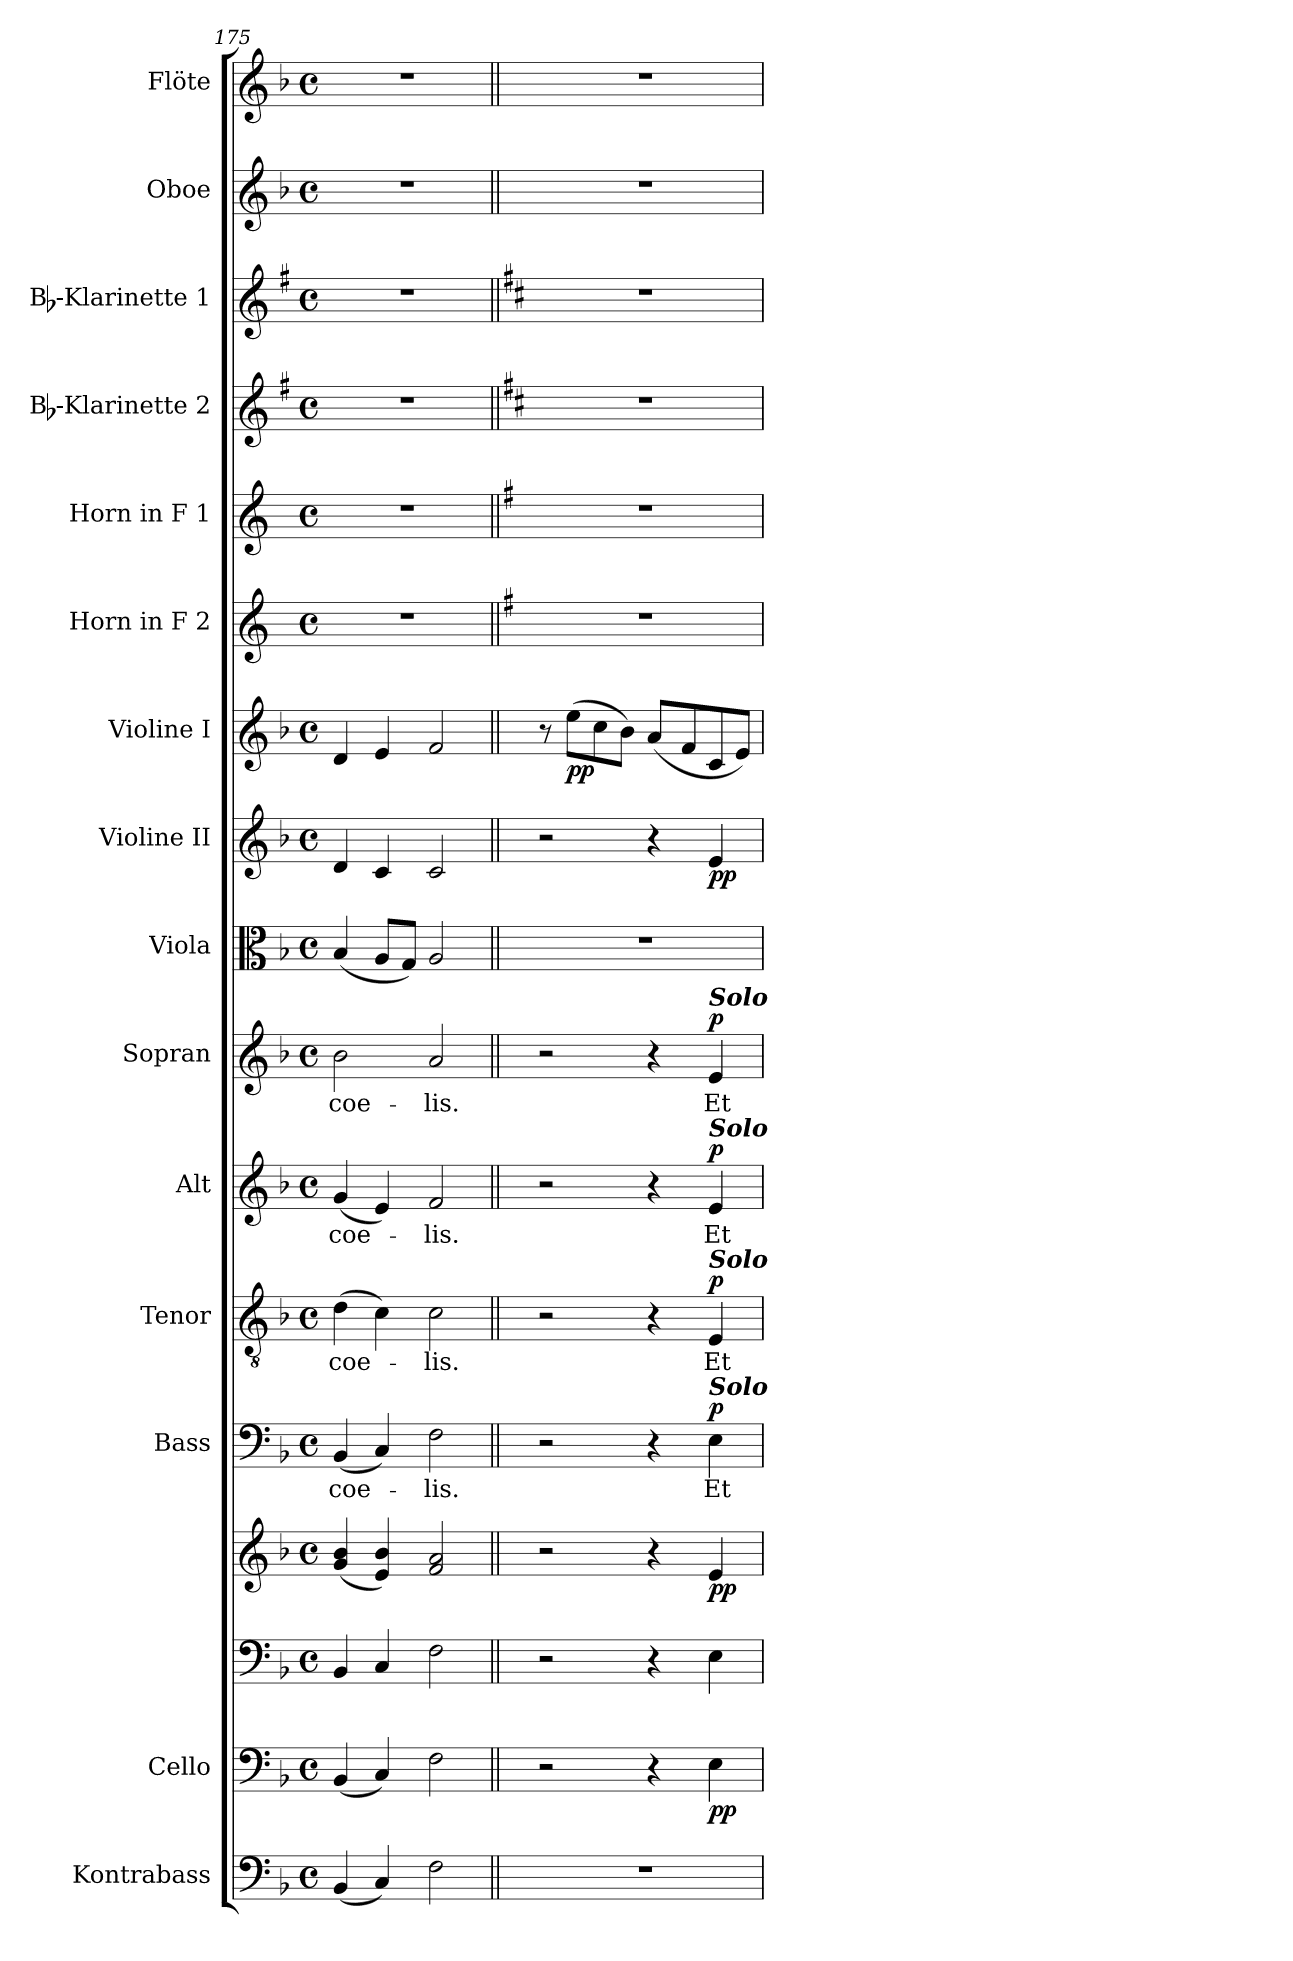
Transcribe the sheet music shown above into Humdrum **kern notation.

**kern	**kern	**dynam	**kern	**kern	**dynam	**kern	**text	**dynam	**kern	**text	**dynam	**kern	**text	**dynam	**kern	**text	**dynam	**kern	**kern	**dynam	**kern	**dynam	**kern	**kern	**kern	**kern	**kern	**kern
*part16	*part15	*part15	*part14	*part14	*part14	*part13	*part13	*part13	*part12	*part12	*part12	*part11	*part11	*part11	*part10	*part10	*part10	*part9	*part8	*part8	*part7	*part7	*part6	*part5	*part4	*part3	*part2	*part1
*staff17	*staff16	*staff16	*staff15	*staff14	*staff14/15	*staff13	*staff13	*staff13	*staff12	*staff12	*staff12	*staff11	*staff11	*staff11	*staff10	*staff10	*staff10	*staff9	*staff8	*staff8	*staff7	*staff7	*staff6	*staff5	*staff4	*staff3	*staff2	*staff1
*I"Kontrabass	*I"Cello	*	*	*	*	*I"Bass	*	*	*I"Tenor	*	*	*I"Alt	*	*	*I"Sopran	*	*	*I"Viola	*I"Violine II	*	*I"Violine I	*	*I"Horn in F 2	*I"Horn in F 1	*I"Bb-Klarinette 2	*I"Bb-Klarinette 1	*I"Oboe	*I"Flöte
*I'Kb.	*	*	*	*	*	*I'B.	*	*	*I'T.	*	*	*I'A.	*	*	*I'S.	*	*	*I'Vla.	*I'Vl. II	*	*I'Vl. I	*	*	*	*I'Bb Kl. 2	*I'Bb Kl. 1	*I'Ob.	*I'Fl.
*clefF4	*clefF4	*	*clefF4	*clefG2	*	*clefF4	*	*	*clefGv2	*	*	*clefG2	*	*	*clefG2	*	*	*clefC3	*clefG2	*	*clefG2	*	*clefG2	*clefG2	*clefG2	*clefG2	*clefG2	*clefG2
*ITrd7c12	*	*	*	*	*	*	*	*	*	*	*	*	*	*	*	*	*	*	*	*	*	*	*ITrd4c7	*ITrd4c7	*ITrd1c2	*ITrd1c2	*	*
*k[b-]	*k[b-]	*	*k[b-]	*k[b-]	*	*k[b-]	*	*	*k[b-]	*	*	*k[b-]	*	*	*k[b-]	*	*	*k[b-]	*k[b-]	*	*k[b-]	*	*k[b-]	*k[b-]	*k[b-]	*k[b-]	*k[b-]	*k[b-]
*F:	*F:	*	*F:	*F:	*	*F:	*	*	*F:	*	*	*F:	*	*	*F:	*	*	*F:	*F:	*	*F:	*	*F:	*F:	*F:	*F:	*F:	*F:
*M4/4	*M4/4	*	*M4/4	*M4/4	*	*M4/4	*	*	*M4/4	*	*	*M4/4	*	*	*M4/4	*	*	*M4/4	*M4/4	*	*M4/4	*	*M4/4	*M4/4	*M4/4	*M4/4	*M4/4	*M4/4
*met(c)	*met(c)	*	*met(c)	*met(c)	*	*met(c)	*	*	*met(c)	*	*	*met(c)	*	*	*met(c)	*	*	*met(c)	*met(c)	*	*met(c)	*	*met(c)	*met(c)	*met(c)	*met(c)	*met(c)	*met(c)
=175	=175	=175	=175	=175	=175	=175	=175	=175	=175	=175	=175	=175	=175	=175	=175	=175	=175	=175	=175	=175	=175	=175	=175	=175	=175	=175	=175	=175
!	!	!	!	!	!	!	!LO:LY:b	!	!	!LO:LY:b	!	!	!LO:LY:b	!	!	!LO:LY:b	!	!	!	!	!	!	!	!	!	!	!	!
(<4BBB-/	(<4BB-/	.	4BB-/	(<4g/ 4b-/	.	(<4BB-/	coe-	.	(>4d\	coe-	.	(<4g/	coe-	.	2b-\	coe-	.	(<4B-/	4d/	.	4d/	.	1r	1r	1r	1r	1r	1r
4CC/)	4C/)	.	4C/	4e/ 4b-/)	.	4C/)	.	.	4c\)	.	.	4e/)	.	.	.	.	.	8A/L	4c/	.	4e/	.	.	.	.	.	.	.
.	.	.	.	.	.	.	.	.	.	.	.	.	.	.	.	.	.	8G/J)	.	.	.	.	.	.	.	.	.	.
!	!	!	!	!	!	!	!LO:LY:b	!	!	!LO:LY:b	!	!	!LO:LY:b	!	!	!LO:LY:b	!	!	!	!	!	!	!	!	!	!	!	!
2FF\	2F\	.	2F\	2f/ 2a/	.	2F\	-lis.	.	2c\	-lis.	.	2f/	-lis.	.	2a/	-lis.	.	2A/	2c/	.	2f/	.	.	.	.	.	.	.
=176||	=176||	=176||	=176||	=176||	=176||	=176||	=176||	=176||	=176||	=176||	=176||	=176||	=176||	=176||	=176||	=176||	=176||	=176||	=176||	=176||	=176||	=176||	=176||	=176||	=176||	=176||	=176||	=176||
*k[]	*k[]	*	*k[]	*k[]	*	*k[]	*	*	*k[]	*	*	*k[]	*	*	*k[]	*	*	*k[]	*k[]	*	*k[]	*	*k[]	*k[]	*k[]	*k[]	*k[]	*k[]
*C:	*C:	*	*C:	*C:	*	*C:	*	*	*C:	*	*	*C:	*	*	*C:	*	*	*C:	*C:	*	*C:	*	*C:	*C:	*C:	*C:	*C:	*C:
!	!	!	!	!	!	!	!	!	!	!	!	!	!	!	!	!	!	!	!	!	!	!	!	!	!	!	!	!LO:TX:a:Bi:t=Molto adagio
*	*	*	*	*	*	*	*	*	*	*	*	*	*	*	*	*	*	*	*	*	*	*	*	*	*	*	*	*^
1r	2r	.	2r	2r	.	2r	.	.	2r	.	.	2r	.	.	2r	.	.	1r	2r	.	8r	.	1r	1r	1r	1r	1r	1r	2ryy
!	!	!	!	!	!	!	!	!	!	!	!	!	!	!	!	!	!	!	!	!	!	!LO:DY:b	!	!	!	!	!	!	!
.	.	.	.	.	.	.	.	.	.	.	.	.	.	.	.	.	.	.	.	.	(>8ee\L	pp	.	.	.	.	.	.	.
.	.	.	.	.	.	.	.	.	.	.	.	.	.	.	.	.	.	.	.	.	8cc\	.	.	.	.	.	.	.	.
.	.	.	.	.	.	.	.	.	.	.	.	.	.	.	.	.	.	.	.	.	8b\J)	.	.	.	.	.	.	.	.
.	4r	.	4r	4r	.	4r	.	.	4r	.	.	4r	.	.	4r	.	.	.	4r	.	(<8a/L	.	.	.	.	.	.	.	32ryy
*	*	*	*	*	*	*	*	*	*	*	*	*	*	*	*	*	*	*	*	*	*	*	*	*	*	*	*	*MM56	*
.	.	.	.	.	.	.	.	.	.	.	.	.	.	.	.	.	.	.	.	.	.	.	.	.	.	.	.	.	4...ryy
.	.	.	.	.	.	.	.	.	.	.	.	.	.	.	.	.	.	.	.	.	8f/	.	.	.	.	.	.	.	.
!	!	!	!	!	!	!	!	!	!	!	!	!	!	!	!LO:TX:a:Bi:t=Solo	!	!	!	!	!	!	!	!	!	!	!	!	!	!
!	!	!	!	!	!	!	!	!	!	!	!	!LO:TX:a:Bi:t=Solo	!	!	!	!	!	!	!	!	!	!	!	!	!	!	!	!	!
!	!	!	!	!	!	!	!	!	!LO:TX:a:Bi:t=Solo	!	!	!	!	!	!	!	!	!	!	!	!	!	!	!	!	!	!	!	!
!	!	!	!	!	!	!LO:TX:a:Bi:t=Solo	!	!	!	!	!	!	!	!	!	!	!	!	!	!	!	!	!	!	!	!	!	!	!
!	!	!LO:DY:b	!	!	!LO:DY:b	!	!LO:LY:b	!LO:DY:a	!	!LO:LY:b	!LO:DY:a	!	!LO:LY:b	!LO:DY:a	!	!LO:LY:b	!LO:DY:a	!	!	!LO:DY:b	!	!	!	!	!	!	!	!	!
.	4E\	pp	4E\	4e/	pp	4E\	Et	p	4E/	Et	p	4e/	Et	p	4e/	Et	p	.	4e/	pp	8c/	.	.	.	.	.	.	.	.
.	.	.	.	.	.	.	.	.	.	.	.	.	.	.	.	.	.	.	.	.	8e/J)	.	.	.	.	.	.	.	.
*	*	*	*	*	*	*	*	*	*	*	*	*	*	*	*	*	*	*	*	*	*	*	*	*	*	*	*	*v	*v
=	=	=	=	=	=	=	=	=	=	=	=	=	=	=	=	=	=	=	=	=	=	=	=	=	=	=	=	=
*-	*-	*-	*-	*-	*-	*-	*-	*-	*-	*-	*-	*-	*-	*-	*-	*-	*-	*-	*-	*-	*-	*-	*-	*-	*-	*-	*-	*-
